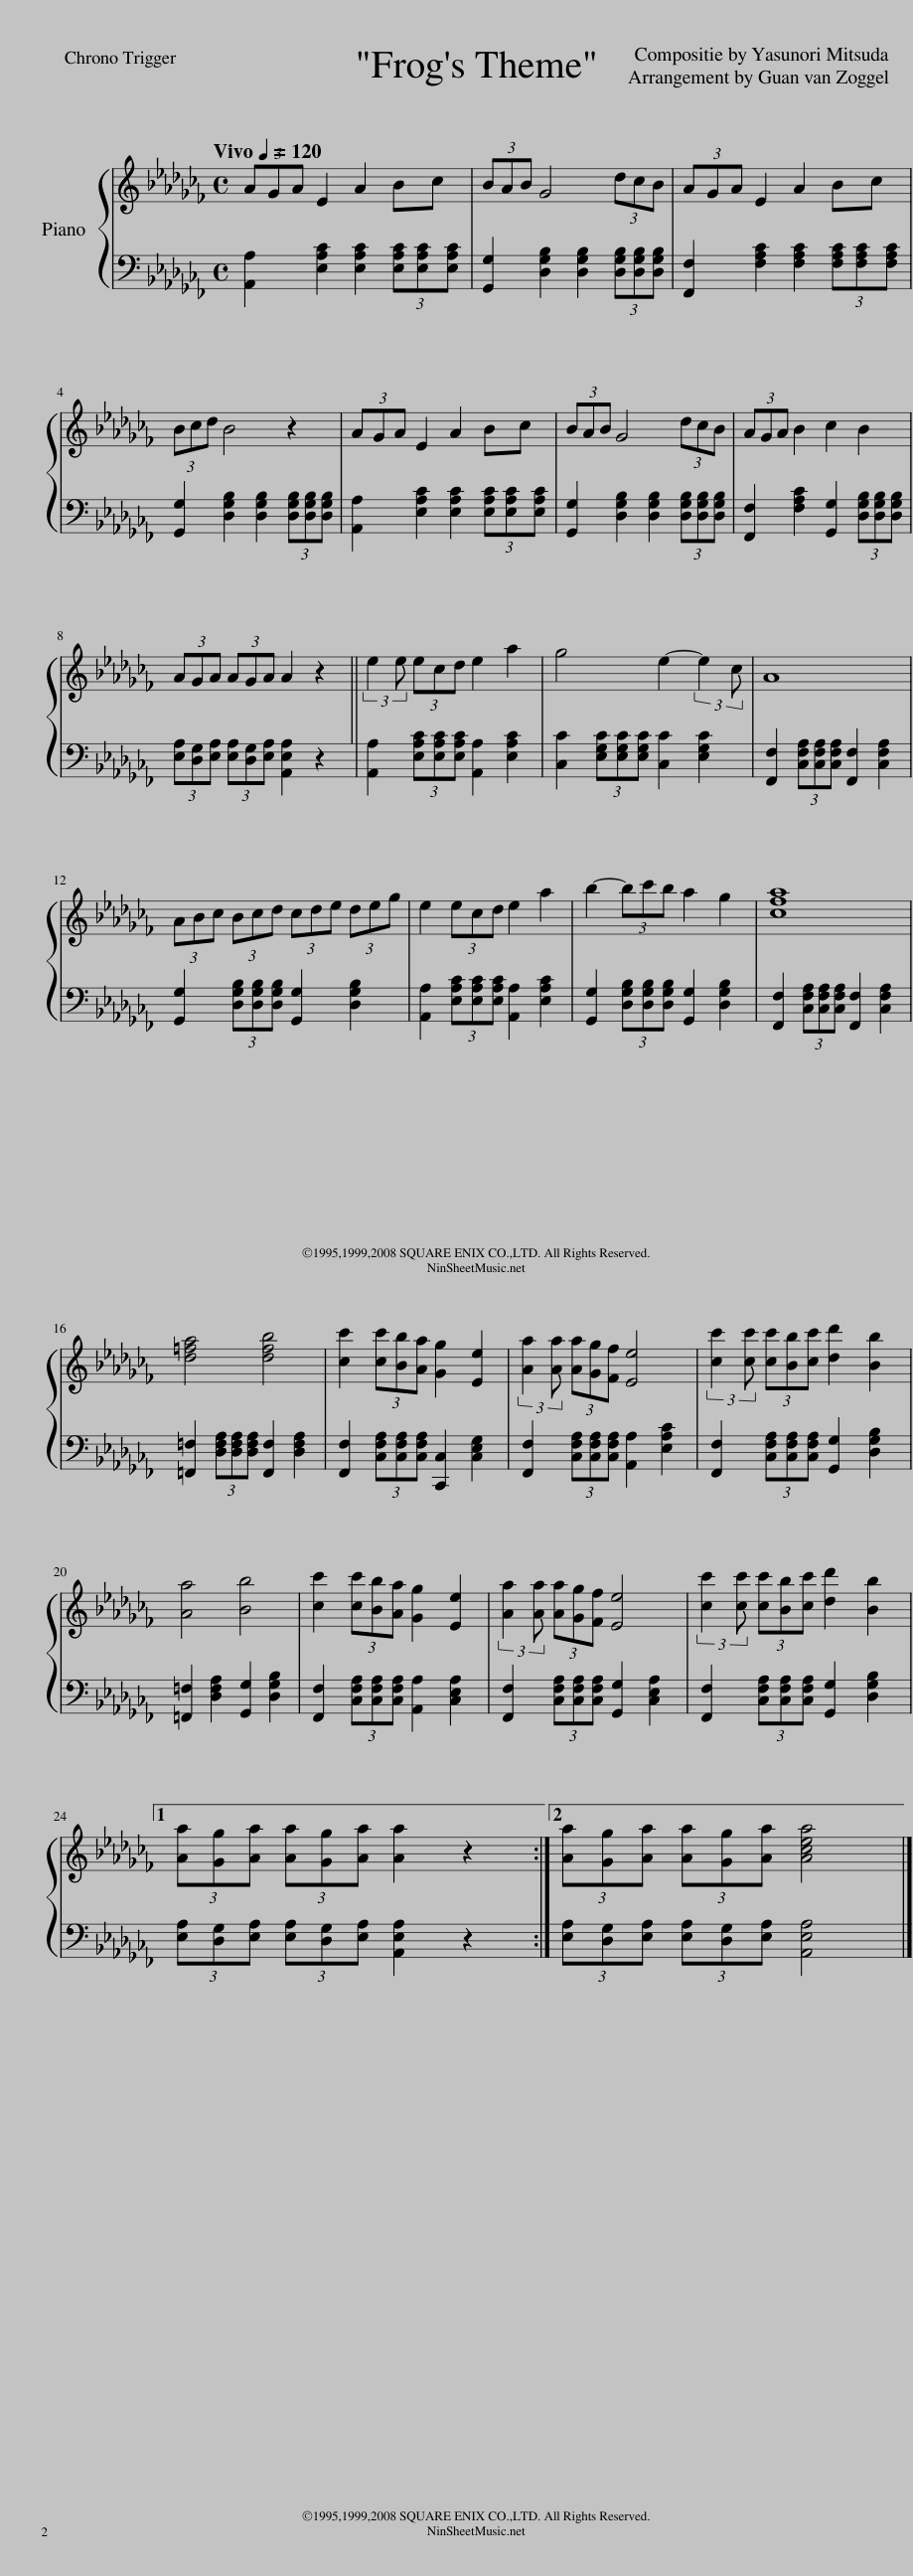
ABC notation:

X:1
%%score { 1 | 2 }
L:1/8
Q:1/4=120
M:4/4
I:linebreak $
K:Cb
V:1 treble
V:2 bass
V:1
 (3AGA E2 A2 Bc | (3BAB G4 (3dcB | (3AGA E2 A2 Bc |$ (3Bcd B4 z2 | (3AGA E2 A2 Bc | %5
 (3BAB G4 (3dcB | (3AGA B2 c2 B2 |$ (3AGA (3AGA A2 z2 || (3:2:2e2 e (3ecd e2 a2 | g4 e2- (3:2:2e2 c | %10
 A8 |$ (3ABc (3Bcd (3cde (3deg | e2 (3ecd e2 a2 | b2- (3bc'b a2 g2 | [cfa]8 |$ %15
 [d=fa]4 [dfb]4 | [cc']2 (3[cc'][Bb][Aa] [Gg]2 [Ee]2 | (3:2:2[Aa]2 [Aa] (3[Aa][Gg][Ff] [Ee]4 | (3:2:2[cc']2 [cc'] (3[cc'][Bb][cc'] [dd']2 [Bb]2 |$ [Aa]4 [Bb]4 | %20
 [cc']2 (3[cc'][Bb][Aa] [Gg]2 [Ee]2 | (3:2:2[Aa]2 [Aa] (3[Aa][Gg][Ff] [Ee]4 | (3:2:2[cc']2 [cc'] (3[cc'][Bb][cc'] [dd']2 [Bb]2 |1$ (3[Aa][Gg][Aa] (3[Aa][Gg][Aa] [Aa]2 z2 :|2 (3[Aa][Gg][Aa] (3[Aa][Gg][Aa] [Acea]4 |] %25
V:2
 [A,,A,]2 [E,A,C]2 [E,A,C]2 (3[E,A,C][E,A,C][E,A,C] | [G,,G,]2 [D,G,B,]2 [D,G,B,]2 (3[D,G,B,][D,G,B,][D,G,B,] | [F,,F,]2 [F,A,C]2 [F,A,C]2 (3[F,A,C][F,A,C][F,A,C] |$ [G,,G,]2 [D,G,B,]2 [D,G,B,]2 (3[D,G,B,][D,G,B,][D,G,B,] | [A,,A,]2 [E,A,C]2 [E,A,C]2 (3[E,A,C][E,A,C][E,A,C] | %5
 [G,,G,]2 [D,G,B,]2 [D,G,B,]2 (3[D,G,B,][D,G,B,][D,G,B,] | [F,,F,]2 [F,A,C]2 [G,,G,]2 (3[D,G,B,][D,G,B,][D,G,B,] |$ (3[E,A,][D,G,][E,A,] (3[E,A,][D,G,][E,A,] [A,,E,A,]2 z2 || [A,,A,]2 (3[E,A,C][E,A,C][E,A,C] [A,,A,]2 [E,A,C]2 | [C,C]2 (3[E,G,C][E,G,C][E,G,C] [C,C]2 [E,G,C]2 | %10
 [F,,F,]2 (3[C,F,A,][C,F,A,][C,F,A,] [F,,F,]2 [C,F,A,]2 |$ [G,,G,]2 (3[D,G,B,][D,G,B,][D,G,B,] [G,,G,]2 [D,G,B,]2 | [A,,A,]2 (3[E,A,C][E,A,C][E,A,C] [A,,A,]2 [E,A,C]2 | [G,,G,]2 (3[D,G,B,][D,G,B,][D,G,B,] [G,,G,]2 [D,G,B,]2 | [F,,F,]2 (3[C,F,A,][C,F,A,][C,F,A,] [F,,F,]2 [C,F,A,]2 |$ %15
 [=F,,=F,]2 (3[D,F,A,][D,F,A,][D,F,A,] [F,,F,]2 [D,F,A,]2 | [F,,F,]2 (3[C,F,A,][C,F,A,][C,F,A,] [C,,C,]2 [C,E,G,]2 | [F,,F,]2 (3[C,F,A,][C,F,A,][C,F,A,] [A,,A,]2 [E,A,C]2 | [F,,F,]2 (3[C,F,A,][C,F,A,][C,F,A,] [G,,G,]2 [D,G,B,]2 |$ [=F,,=F,]2 [D,F,A,]2 [G,,G,]2 [D,G,B,]2 | %20
 [F,,F,]2 (3[C,F,A,][C,F,A,][C,F,A,] [A,,A,]2 [C,E,A,]2 | [F,,F,]2 (3[C,F,A,][C,F,A,][C,F,A,] [G,,G,]2 [C,E,A,]2 | [F,,F,]2 (3[C,F,A,][C,F,A,][C,F,A,] [G,,G,]2 [D,G,B,]2 |1$ (3[E,A,][D,G,][E,A,] (3[E,A,][D,G,][E,A,] [A,,E,A,]2 z2 :|2 (3[E,A,][D,G,][E,A,] (3[E,A,][D,G,][E,A,] [A,,E,A,]4 |] %25
